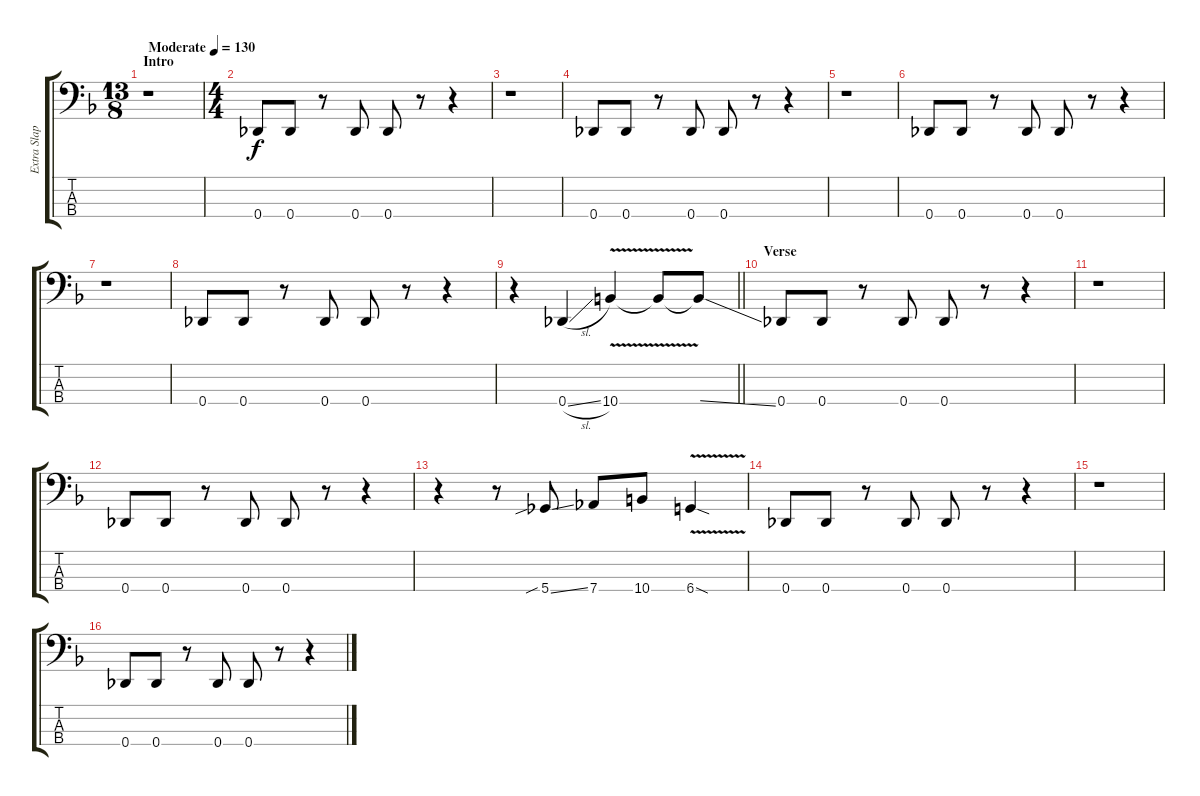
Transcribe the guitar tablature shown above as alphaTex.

\track ("Extra SlapBass" "Extra Slap") {instrument slapbass2}
\staff {score tabs}
\tuning (Gb2 Db2 Ab1 Db1) {hide}
\ts (13 8)
\section ("" "Intro")
\tempo (130 "Moderate")
\clef f4
\ks f
r.1{dy f instrument slapbass2} |
\ts (4 4)
0.4.8 0.4.8 r.8 0.4.8 0.4.8 r.8 r.4 |
r.1 |
0.4.8 0.4.8 r.8 0.4.8 0.4.8 r.8 r.4 |
r.1 |
0.4.8 0.4.8 r.8 0.4.8 0.4.8 r.8 r.4 |
r.1 |
0.4.8 0.4.8 r.8 0.4.8 0.4.8 r.8 r.4 |
\barLineRight lightlight
r.4 0.4{sl}.4 10.4{v}.4 10.4{t}.8 10.4{ss t}.8 |
\section ("" "Verse")
0.4.8 0.4.8 r.8 0.4.8 0.4.8 r.8 r.4 |
r.1 |
0.4.8 0.4.8 r.8 0.4.8 0.4.8 r.8 r.4 |
r.4 r.8 5.4{sib ss}.8 7.4.8 10.4.8 6.4{v sod}.4 |
0.4.8 0.4.8 r.8 0.4.8 0.4.8 r.8 r.4 |
r.1 |
0.4.8 0.4.8 r.8 0.4.8 0.4.8 r.8 r.4
